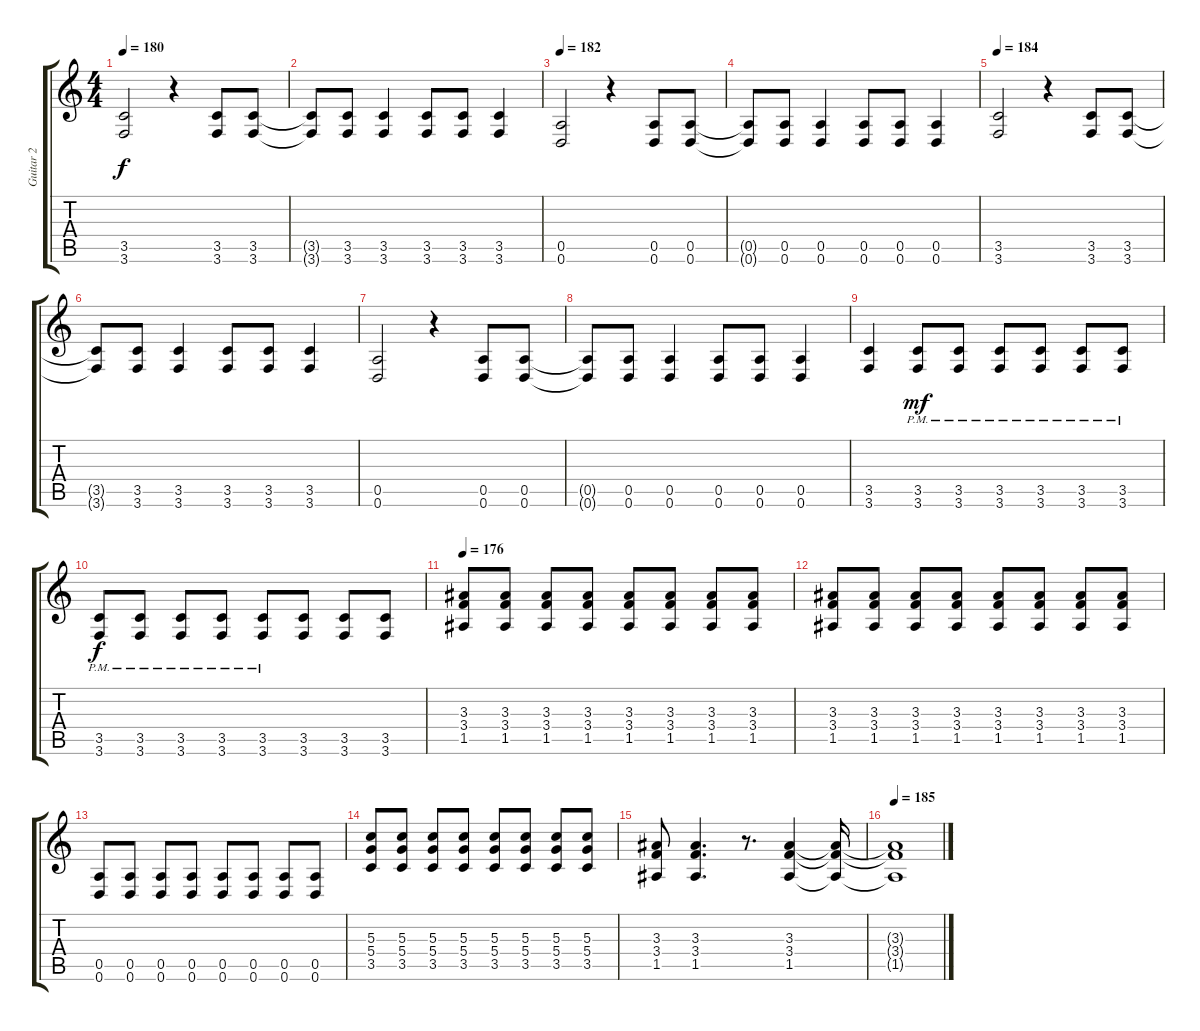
\track ("Guitar 2" "Guitar 2") {instrument distortionguitar}
\staff {score tabs}
\tuning (E4 B3 G3 D3 A2 D2) {hide}
\ts (4 4)
\tempo 180
\clef g2
\ks c
(3.5 3.6).2{dy f} r.4 (3.5 3.6).8 (3.5 3.6).8 |
(3.5{t} 3.6{t}).8 (3.5 3.6).8 (3.5 3.6).4 (3.5 3.6).8 (3.5 3.6).8 (3.5 3.6).4 |
\tempo 182
(0.5 0.6).2 r.4 (0.5 0.6).8 (0.5 0.6).8 |
(0.5{t} 0.6{t}).8 (0.5 0.6).8 (0.5 0.6).4 (0.5 0.6).8 (0.5 0.6).8 (0.5 0.6).4 |
\tempo 184
(3.5 3.6).2 r.4 (3.5 3.6).8 (3.5 3.6).8 |
(3.5{t} 3.6{t}).8 (3.5 3.6).8 (3.5 3.6).4 (3.5 3.6).8 (3.5 3.6).8 (3.5 3.6).4 |
(0.5 0.6).2 r.4 (0.5 0.6).8 (0.5 0.6).8 |
(0.5{t} 0.6{t}).8 (0.5 0.6).8 (0.5 0.6).4 (0.5 0.6).8 (0.5 0.6).8 (0.5 0.6).4 |
(3.5 3.6).4 (3.5 3.6{pm}).8{dy mf} (3.5 3.6{pm}).8 (3.5 3.6{pm}).8 (3.5 3.6{pm}).8 (3.5 3.6{pm}).8 (3.5 3.6{pm}).8 |
(3.5 3.6{pm}).8{dy f} (3.5 3.6{pm}).8 (3.5 3.6{pm}).8 (3.5 3.6{pm}).8 (3.5 3.6{pm}).8 (3.5 3.6).8 (3.5 3.6).8 (3.5 3.6).8 |
\tempo 176
(3.3 3.4 1.5).8 (3.3 3.4 1.5).8 (3.3 3.4 1.5).8 (3.3 3.4 1.5).8 (3.3 3.4 1.5).8 (3.3 3.4 1.5).8 (3.3 3.4 1.5).8 (3.3 3.4 1.5).8 |
(3.3 3.4 1.5).8 (3.3 3.4 1.5).8 (3.3 3.4 1.5).8 (3.3 3.4 1.5).8 (3.3 3.4 1.5).8 (3.3 3.4 1.5).8 (3.3 3.4 1.5).8 (3.3 3.4 1.5).8 |
(0.5 0.6).8 (0.5 0.6).8 (0.5 0.6).8 (0.5 0.6).8 (0.5 0.6).8 (0.5 0.6).8 (0.5 0.6).8 (0.5 0.6).8 |
(5.3 5.4 3.5).8 (5.3 5.4 3.5).8 (5.3 5.4 3.5).8 (5.3 5.4 3.5).8 (5.3 5.4 3.5).8 (5.3 5.4 3.5).8 (5.3 5.4 3.5).8 (5.3 5.4 3.5).8 |
(3.3 3.4 1.5).8 (3.3 3.4 1.5).4{d} r.8{d} (3.3 3.4 1.5).4 (3.3{t} 3.4{t} 1.5{t}).16 |
\tempo 185
(3.3{t} 3.4{t} 1.5{t}).1
